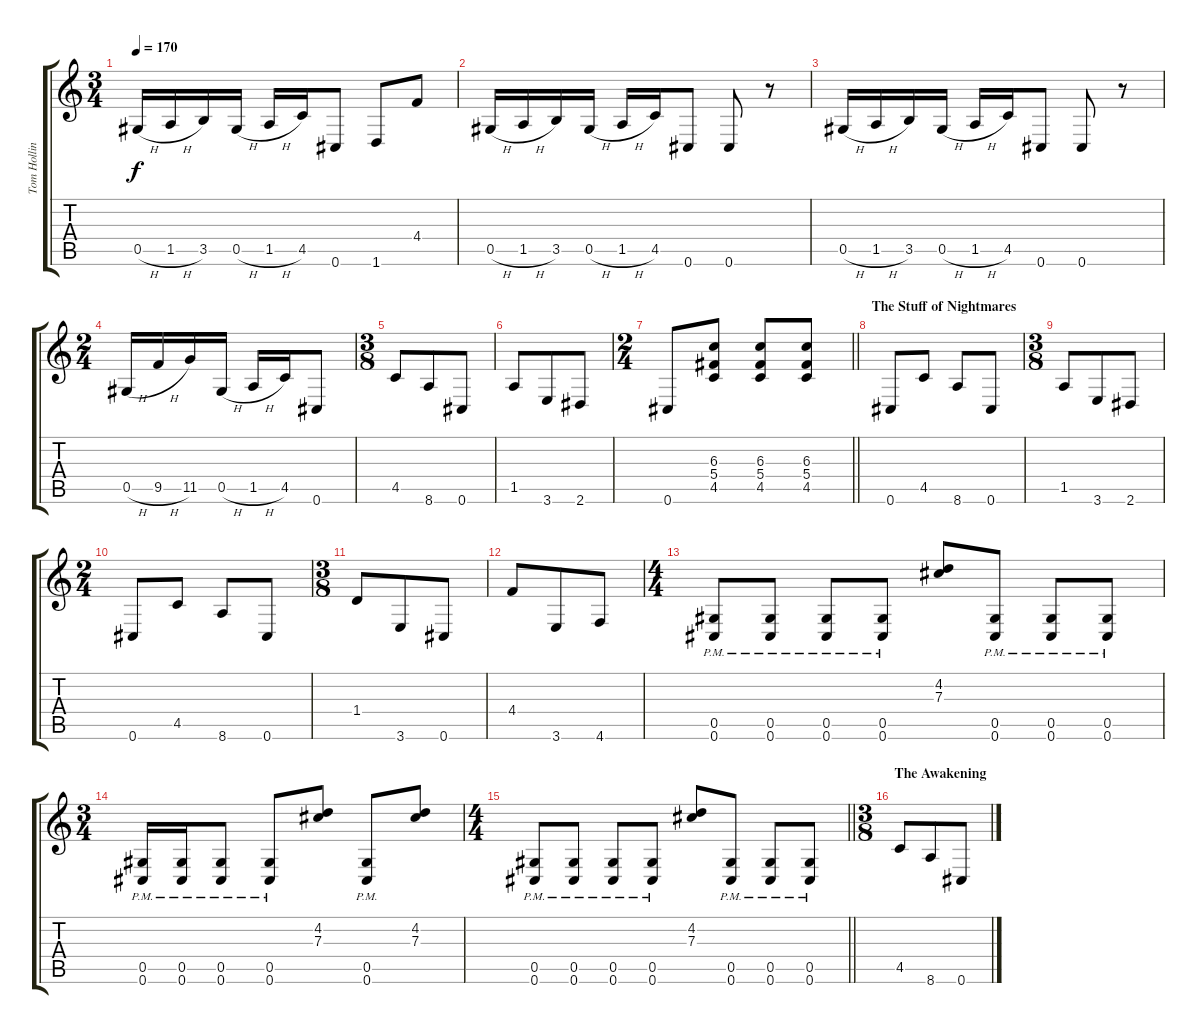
\track ("Tom Hollings" "Tom Hollin") {instrument distortionguitar}
\staff {score tabs}
\tuning (Eb4 Bb3 Gb3 Db3 Ab2 Db2) {hide}
\ts (3 4)
\tempo 170
\clef g2
\ks c
0.5{h}.16{dy f} 1.5{h}.16 3.5.16 0.5{h}.16 1.5{h}.16 4.5.16 0.6.8 1.6.8 4.4.8 |
0.5{h}.16 1.5{h}.16 3.5.16 0.5{h}.16 1.5{h}.16 4.5.16 0.6.8 0.6.8 r.8 |
0.5{h}.16 1.5{h}.16 3.5.16 0.5{h}.16 1.5{h}.16 4.5.16 0.6.8 0.6.8 r.8 |
\ts (2 4)
0.5{h}.16 9.5{h}.16 11.5.16 0.5{h}.16 1.5{h}.16 4.5.16 0.6.8 |
\ts (3 8)
4.5.8 8.6.8 0.6.8 |
1.5.8 3.6.8 2.6.8 |
\ts (2 4)
\barLineRight lightlight
0.6.8 (6.3 5.4 4.5).8 (6.3 5.4 4.5).8 (6.3 5.4 4.5).8 |
\section ("" "The Stuff of Nightmares")
0.6.8 4.5.8 8.6.8 0.6.8 |
\ts (3 8)
1.5.8 3.6.8 2.6.8 |
\ts (2 4)
0.6.8 4.5.8 8.6.8 0.6.8 |
\ts (3 8)
1.4.8 3.6.8 0.6.8 |
4.4.8 3.6.8 4.6.8 |
\ts (4 4)
(0.5{pm} 0.6{pm}).8 (0.5{pm} 0.6{pm}).8 (0.5{pm} 0.6{pm}).8 (0.5{pm} 0.6{pm}).8 (4.2 7.3).8 (0.5{pm} 0.6{pm}).8 (0.5{pm} 0.6{pm}).8 (0.5{pm} 0.6{pm}).8 |
\ts (3 4)
(0.5{pm} 0.6{pm}).16 (0.5{pm} 0.6{pm}).16 (0.5{pm} 0.6{pm}).8 (0.5{pm} 0.6{pm}).8 (4.2 7.3).8 (0.5{pm} 0.6{pm}).8 (4.2 7.3).8 |
\ts (4 4)
\barLineRight lightlight
(0.5{pm} 0.6{pm}).8 (0.5{pm} 0.6{pm}).8 (0.5{pm} 0.6{pm}).8 (0.5{pm} 0.6{pm}).8 (4.2 7.3).8 (0.5{pm} 0.6{pm}).8 (0.5{pm} 0.6{pm}).8 (0.5{pm} 0.6{pm}).8 |
\ts (3 8)
\section ("" "The Awakening")
4.5.8 8.6.8 0.6.8
